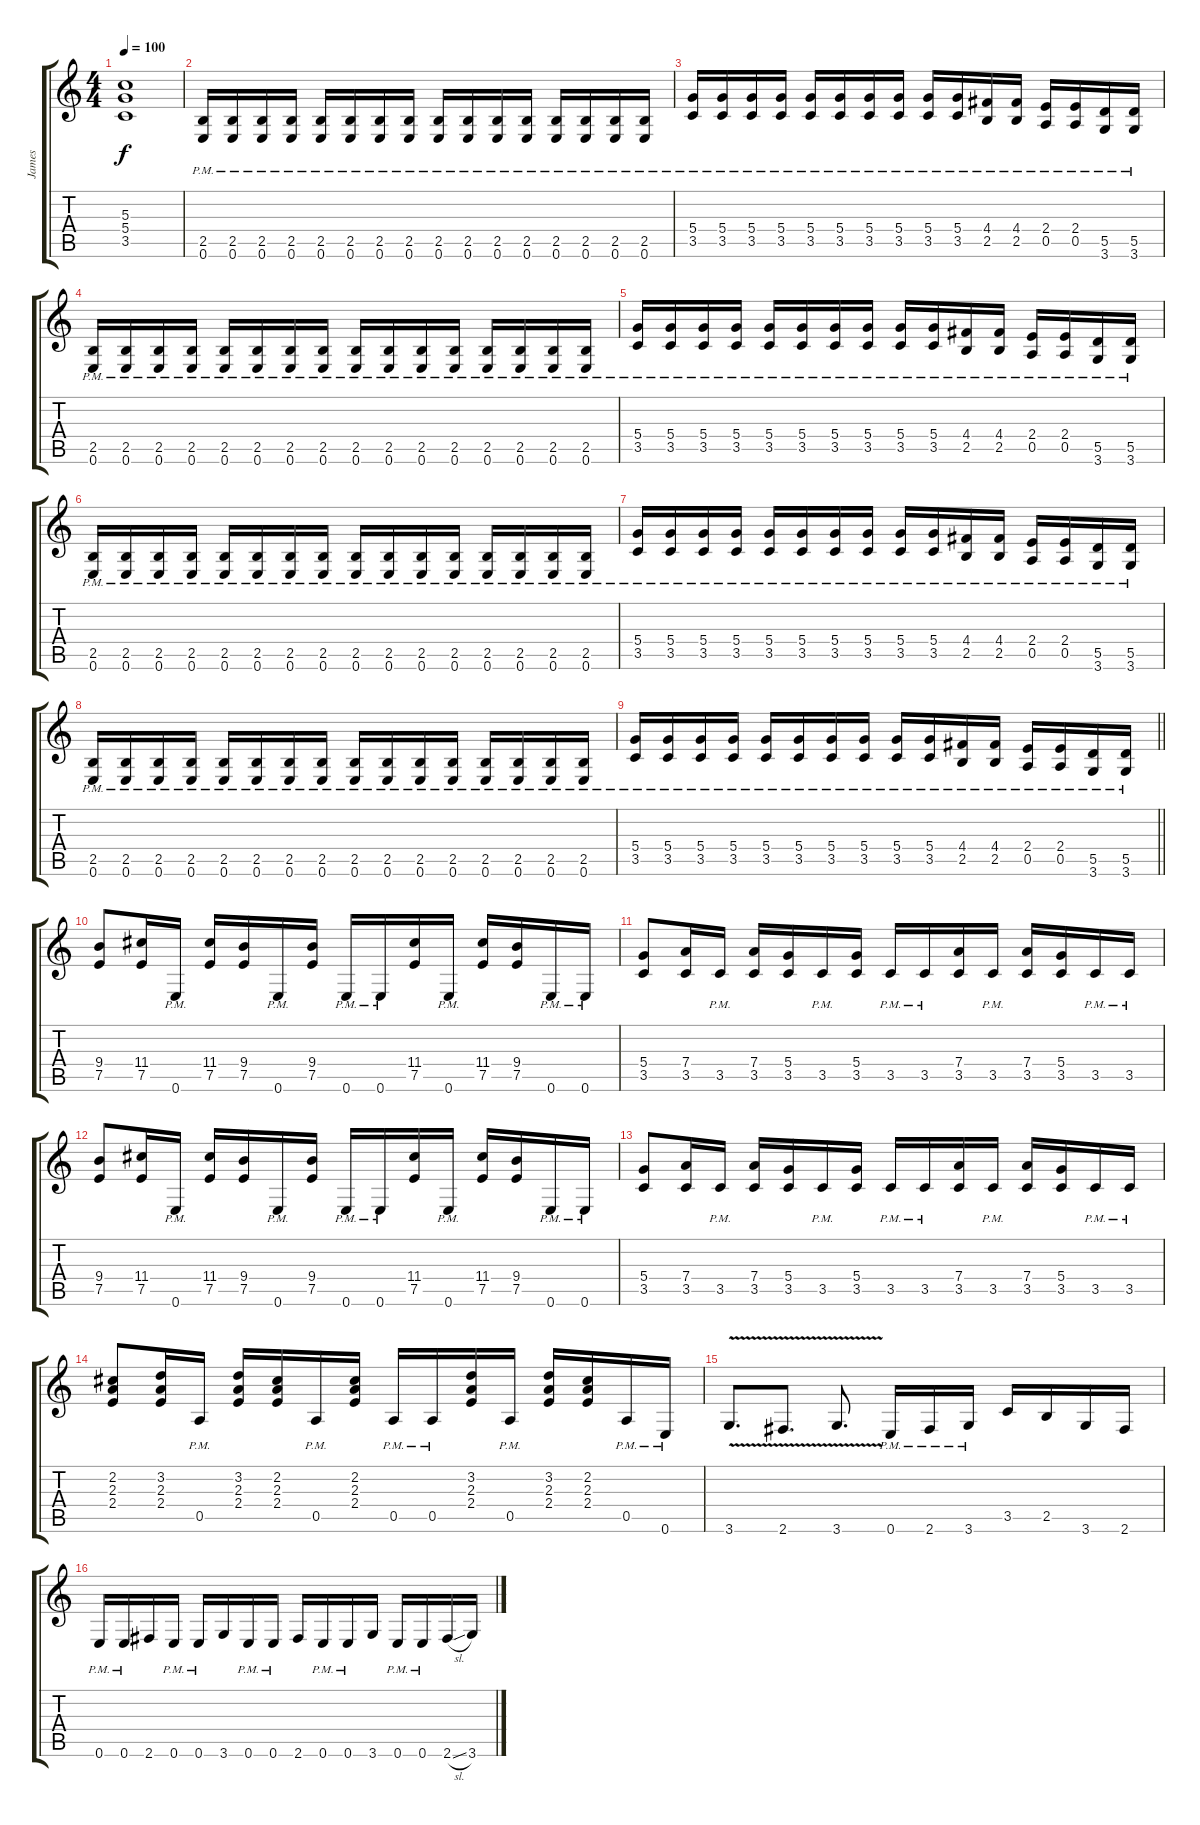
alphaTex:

\track ("James" "James") {instrument distortionguitar}
\staff {score tabs}
\tuning (E4 B3 G3 D3 A2 E2) {hide}
\ts (4 4)
\tempo 100
\clef g2
\ks c
(5.3 5.4 3.5).1{dy f} |
(2.5{pm} 0.6{pm}).16 (2.5{pm} 0.6{pm}).16 (2.5{pm} 0.6{pm}).16 (2.5{pm} 0.6{pm}).16 (2.5{pm} 0.6{pm}).16 (2.5{pm} 0.6{pm}).16 (2.5{pm} 0.6{pm}).16 (2.5{pm} 0.6{pm}).16 (2.5{pm} 0.6{pm}).16 (2.5{pm} 0.6{pm}).16 (2.5{pm} 0.6{pm}).16 (2.5{pm} 0.6{pm}).16 (2.5{pm} 0.6{pm}).16 (2.5{pm} 0.6{pm}).16 (2.5{pm} 0.6{pm}).16 (2.5{pm} 0.6{pm}).16 |
(5.4{pm} 3.5{pm}).16 (5.4{pm} 3.5{pm}).16 (5.4{pm} 3.5{pm}).16 (5.4{pm} 3.5{pm}).16 (5.4{pm} 3.5{pm}).16 (5.4{pm} 3.5{pm}).16 (5.4{pm} 3.5{pm}).16 (5.4{pm} 3.5{pm}).16 (5.4{pm} 3.5{pm}).16 (5.4{pm} 3.5{pm}).16 (4.4{pm} 2.5{pm}).16 (4.4{pm} 2.5{pm}).16 (2.4{pm} 0.5{pm}).16 (2.4{pm} 0.5{pm}).16 (5.5{pm} 3.6{pm}).16 (5.5{pm} 3.6{pm}).16 |
(2.5{pm} 0.6{pm}).16 (2.5{pm} 0.6{pm}).16 (2.5{pm} 0.6{pm}).16 (2.5{pm} 0.6{pm}).16 (2.5{pm} 0.6{pm}).16 (2.5{pm} 0.6{pm}).16 (2.5{pm} 0.6{pm}).16 (2.5{pm} 0.6{pm}).16 (2.5{pm} 0.6{pm}).16 (2.5{pm} 0.6{pm}).16 (2.5{pm} 0.6{pm}).16 (2.5{pm} 0.6{pm}).16 (2.5{pm} 0.6{pm}).16 (2.5{pm} 0.6{pm}).16 (2.5{pm} 0.6{pm}).16 (2.5{pm} 0.6{pm}).16 |
(5.4{pm} 3.5{pm}).16 (5.4{pm} 3.5{pm}).16 (5.4{pm} 3.5{pm}).16 (5.4{pm} 3.5{pm}).16 (5.4{pm} 3.5{pm}).16 (5.4{pm} 3.5{pm}).16 (5.4{pm} 3.5{pm}).16 (5.4{pm} 3.5{pm}).16 (5.4{pm} 3.5{pm}).16 (5.4{pm} 3.5{pm}).16 (4.4{pm} 2.5{pm}).16 (4.4{pm} 2.5{pm}).16 (2.4{pm} 0.5{pm}).16 (2.4{pm} 0.5{pm}).16 (5.5{pm} 3.6{pm}).16 (5.5{pm} 3.6{pm}).16 |
(2.5{pm} 0.6{pm}).16 (2.5{pm} 0.6{pm}).16 (2.5{pm} 0.6{pm}).16 (2.5{pm} 0.6{pm}).16 (2.5{pm} 0.6{pm}).16 (2.5{pm} 0.6{pm}).16 (2.5{pm} 0.6{pm}).16 (2.5{pm} 0.6{pm}).16 (2.5{pm} 0.6{pm}).16 (2.5{pm} 0.6{pm}).16 (2.5{pm} 0.6{pm}).16 (2.5{pm} 0.6{pm}).16 (2.5{pm} 0.6{pm}).16 (2.5{pm} 0.6{pm}).16 (2.5{pm} 0.6{pm}).16 (2.5{pm} 0.6{pm}).16 |
(5.4{pm} 3.5{pm}).16 (5.4{pm} 3.5{pm}).16 (5.4{pm} 3.5{pm}).16 (5.4{pm} 3.5{pm}).16 (5.4{pm} 3.5{pm}).16 (5.4{pm} 3.5{pm}).16 (5.4{pm} 3.5{pm}).16 (5.4{pm} 3.5{pm}).16 (5.4{pm} 3.5{pm}).16 (5.4{pm} 3.5{pm}).16 (4.4{pm} 2.5{pm}).16 (4.4{pm} 2.5{pm}).16 (2.4{pm} 0.5{pm}).16 (2.4{pm} 0.5{pm}).16 (5.5{pm} 3.6{pm}).16 (5.5{pm} 3.6{pm}).16 |
(2.5{pm} 0.6{pm}).16 (2.5{pm} 0.6{pm}).16 (2.5{pm} 0.6{pm}).16 (2.5{pm} 0.6{pm}).16 (2.5{pm} 0.6{pm}).16 (2.5{pm} 0.6{pm}).16 (2.5{pm} 0.6{pm}).16 (2.5{pm} 0.6{pm}).16 (2.5{pm} 0.6{pm}).16 (2.5{pm} 0.6{pm}).16 (2.5{pm} 0.6{pm}).16 (2.5{pm} 0.6{pm}).16 (2.5{pm} 0.6{pm}).16 (2.5{pm} 0.6{pm}).16 (2.5{pm} 0.6{pm}).16 (2.5{pm} 0.6{pm}).16 |
\barLineRight lightlight
(5.4{pm} 3.5{pm}).16 (5.4{pm} 3.5{pm}).16 (5.4{pm} 3.5{pm}).16 (5.4{pm} 3.5{pm}).16 (5.4{pm} 3.5{pm}).16 (5.4{pm} 3.5{pm}).16 (5.4{pm} 3.5{pm}).16 (5.4{pm} 3.5{pm}).16 (5.4{pm} 3.5{pm}).16 (5.4{pm} 3.5{pm}).16 (4.4{pm} 2.5{pm}).16 (4.4{pm} 2.5{pm}).16 (2.4{pm} 0.5{pm}).16 (2.4{pm} 0.5{pm}).16 (5.5{pm} 3.6{pm}).16 (5.5{pm} 3.6{pm}).16 |
\section ("" "")
(9.4 7.5).8{volume 5} (11.4 7.5).16 0.6{pm}.16 (11.4 7.5).16 (9.4 7.5).16 0.6{pm}.16 (9.4 7.5).16 0.6{pm}.16 0.6{pm}.16 (11.4 7.5).16 0.6{pm}.16 (11.4 7.5).16 (9.4 7.5).16 0.6{pm}.16 0.6{pm}.16 |
(5.4 3.5).8 (7.4 3.5).16 3.5{pm}.16 (7.4 3.5).16 (5.4 3.5).16 3.5{pm}.16 (5.4 3.5).16 3.5{pm}.16 3.5{pm}.16 (7.4 3.5).16 3.5{pm}.16 (7.4 3.5).16 (5.4 3.5).16 3.5{pm}.16 3.5{pm}.16 |
(9.4 7.5).8 (11.4 7.5).16 0.6{pm}.16 (11.4 7.5).16 (9.4 7.5).16 0.6{pm}.16 (9.4 7.5).16 0.6{pm}.16 0.6{pm}.16 (11.4 7.5).16 0.6{pm}.16 (11.4 7.5).16 (9.4 7.5).16 0.6{pm}.16 0.6{pm}.16 |
(5.4 3.5).8 (7.4 3.5).16 3.5{pm}.16 (7.4 3.5).16 (5.4 3.5).16 3.5{pm}.16 (5.4 3.5).16 3.5{pm}.16 3.5{pm}.16 (7.4 3.5).16 3.5{pm}.16 (7.4 3.5).16 (5.4 3.5).16 3.5{pm}.16 3.5{pm}.16 |
(2.2 2.3 2.4).8 (3.2 2.3 2.4).16 0.5{pm}.16 (3.2 2.3 2.4).16 (2.2 2.3 2.4).16 0.5{pm}.16 (2.2 2.3 2.4).16 0.5{pm}.16 0.5{pm}.16 (3.2 2.3 2.4).16 0.5{pm}.16 (3.2 2.3 2.4).16 (2.2 2.3 2.4).16 0.5{pm}.16 0.6{pm}.16 |
3.6{v}.8{d} 2.6{v}.8{d} 3.6{v}.8{d} 0.6{pm}.16 2.6{pm}.16 3.6{pm}.16 3.5.16 2.5.16 3.6.16 2.6.16 |
0.6{pm}.16 0.6{pm}.16 2.6.16 0.6{pm}.16 0.6{pm}.16 3.6.16 0.6{pm}.16 0.6{pm}.16 2.6.16 0.6{pm}.16 0.6{pm}.16 3.6.16 0.6{pm}.16 0.6{pm}.16 2.6{sl}.16 3.6.16
